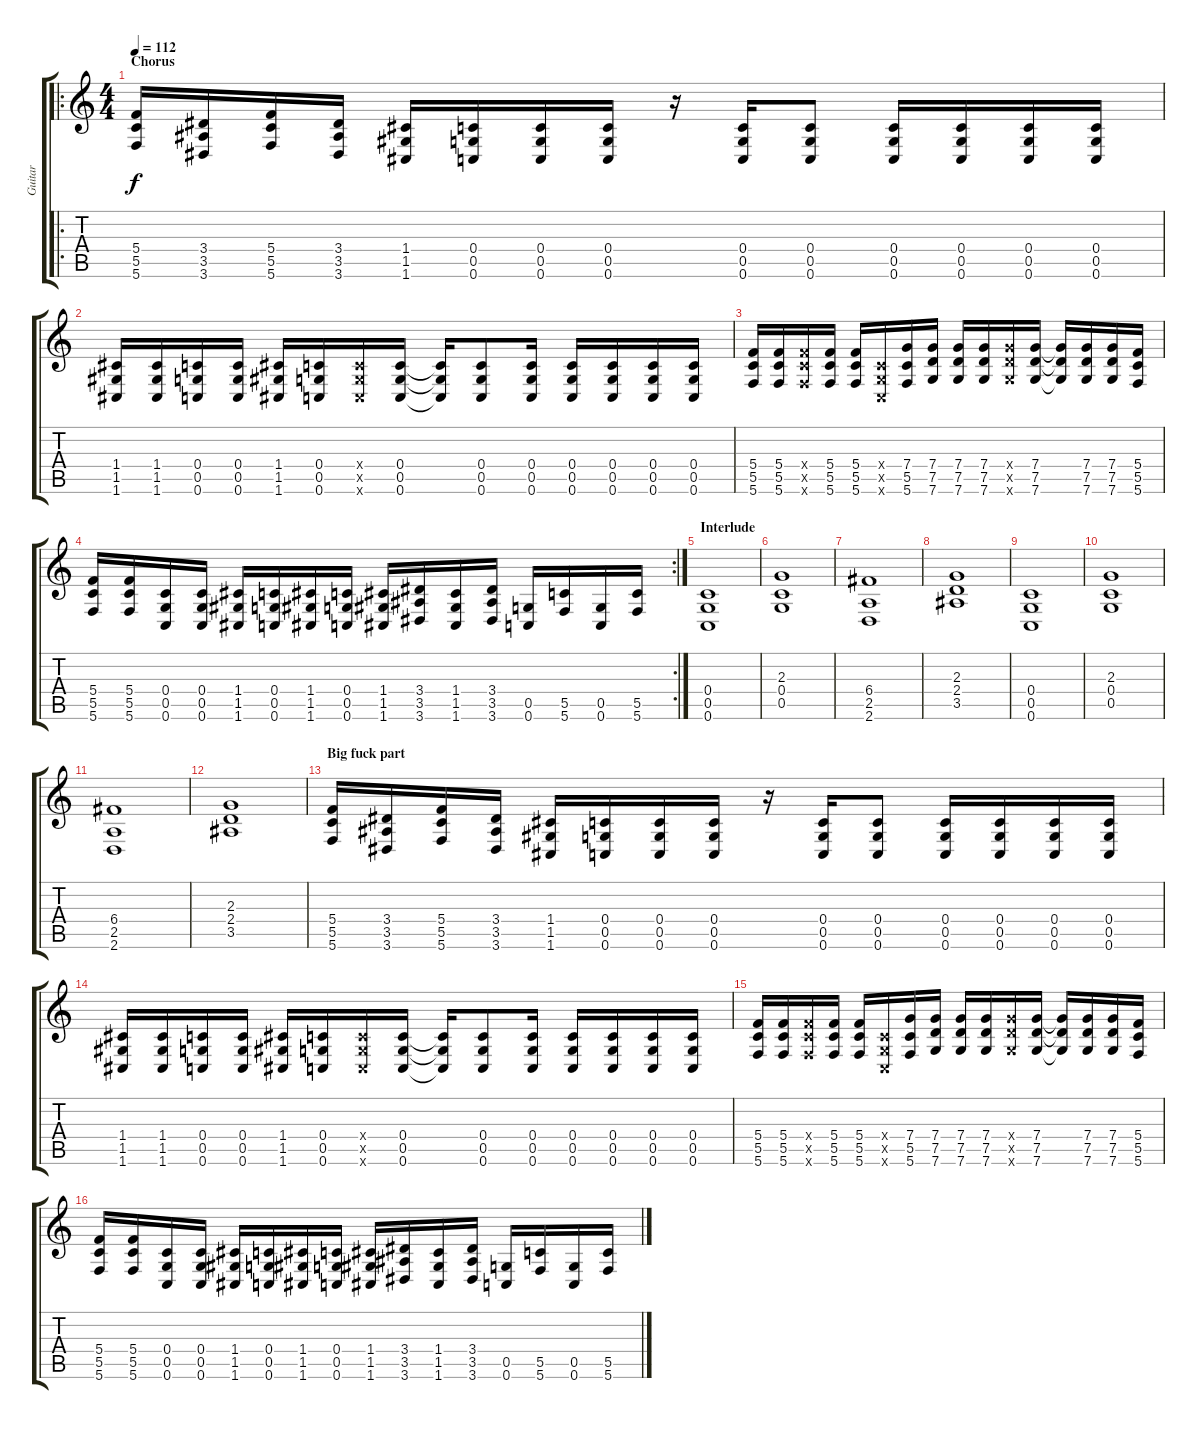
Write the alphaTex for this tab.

\track ("Guitar" "Guitar") {instrument distortionguitar}
\staff {score tabs}
\tuning (D4 A3 F3 C3 G2 C2) {hide}
\ro
\ts (4 4)
\section ("" "Chorus")
\tempo 112
\clef g2
\ks c
(5.4 5.5 5.6).16{dy f} (3.4 3.5 3.6).16 (5.4 5.5 5.6).16 (3.4 3.5 3.6).16 (1.4 1.5 1.6).16 (0.4 0.5 0.6).16 (0.4 0.5 0.6).16 (0.4 0.5 0.6).16 r.16 (0.4 0.5 0.6).16 (0.4 0.5 0.6).8 (0.4 0.5 0.6).16 (0.4 0.5 0.6).16 (0.4 0.5 0.6).16 (0.4 0.5 0.6).16 |
(1.4 1.5 1.6).16 (1.4 1.5 1.6).16 (0.4 0.5 0.6).16 (0.4 0.5 0.6).16 (1.4 1.5 1.6).16 (0.4 0.5 0.6).16 (0.4{x} 0.5{x} 0.6{x}).16 (0.4 0.5 0.6).16 (0.4{t} 0.5{t} 0.6{t}).16 (0.4 0.5 0.6).8 (0.4 0.5 0.6).16 (0.4 0.5 0.6).16 (0.4 0.5 0.6).16 (0.4 0.5 0.6).16 (0.4 0.5 0.6).16 |
(5.4 5.5 5.6).16 (5.4 5.5 5.6).16 (5.4{x} 5.5{x} 5.6{x}).16 (5.4 5.5 5.6).16 (5.4 5.5 5.6).16 (0.4{x} 0.5{x} 0.6{x}).16 (7.4 5.5 5.6).16 (7.4 7.5 7.6).16 (7.4 7.5 7.6).16 (7.4 7.5 7.6).16 (7.4{x} 7.5{x} 7.6{x}).16 (7.4 7.5 7.6).16 (7.4{t} 7.5{t} 7.6{t}).16 (7.4 7.5 7.6).16 (7.4 7.5 7.6).16 (5.4 5.5 5.6).16 |
\rc 2
(5.4 5.5 5.6).16 (5.4 5.5 5.6).16 (0.4 0.5 0.6).16 (0.4 0.5 0.6).16 (1.4 1.5 1.6).16 (0.4 0.5 0.6).16 (1.4 1.5 1.6).16 (0.4 0.5 0.6).16 (1.4 1.5 1.6).16 (3.4 3.5 3.6).16 (1.4 1.5 1.6).16 (3.4 3.5 3.6).16 (0.5 0.6).16 (5.5 5.6).16 (0.5 0.6).16 (5.5 5.6).16 |
\section ("" "Interlude")
(0.4 0.5 0.6).1{volume 12} |
(2.3 0.4 0.5).1 |
(6.4 2.5 2.6).1 |
(2.3 2.4 3.5).1 |
(0.4 0.5 0.6).1 |
(2.3 0.4 0.5).1 |
(6.4 2.5 2.6).1 |
(2.3 2.4 3.5).1 |
\section ("" "Big fuck part")
(5.4 5.5 5.6).16 (3.4 3.5 3.6).16 (5.4 5.5 5.6).16 (3.4 3.5 3.6).16 (1.4 1.5 1.6).16 (0.4 0.5 0.6).16 (0.4 0.5 0.6).16 (0.4 0.5 0.6).16 r.16 (0.4 0.5 0.6).16 (0.4 0.5 0.6).8 (0.4 0.5 0.6).16 (0.4 0.5 0.6).16 (0.4 0.5 0.6).16 (0.4 0.5 0.6).16 |
(1.4 1.5 1.6).16 (1.4 1.5 1.6).16 (0.4 0.5 0.6).16 (0.4 0.5 0.6).16 (1.4 1.5 1.6).16 (0.4 0.5 0.6).16 (0.4{x} 0.5{x} 0.6{x}).16 (0.4 0.5 0.6).16 (0.4{t} 0.5{t} 0.6{t}).16 (0.4 0.5 0.6).8 (0.4 0.5 0.6).16 (0.4 0.5 0.6).16 (0.4 0.5 0.6).16 (0.4 0.5 0.6).16 (0.4 0.5 0.6).16 |
(5.4 5.5 5.6).16 (5.4 5.5 5.6).16 (5.4{x} 5.5{x} 5.6{x}).16 (5.4 5.5 5.6).16 (5.4 5.5 5.6).16 (0.4{x} 0.5{x} 0.6{x}).16 (7.4 5.5 5.6).16 (7.4 7.5 7.6).16 (7.4 7.5 7.6).16 (7.4 7.5 7.6).16 (7.4{x} 7.5{x} 7.6{x}).16 (7.4 7.5 7.6).16 (7.4{t} 7.5{t} 7.6{t}).16 (7.4 7.5 7.6).16 (7.4 7.5 7.6).16 (5.4 5.5 5.6).16 |
(5.4 5.5 5.6).16 (5.4 5.5 5.6).16 (0.4 0.5 0.6).16 (0.4 0.5 0.6).16 (1.4 1.5 1.6).16 (0.4 0.5 0.6).16 (1.4 1.5 1.6).16 (0.4 0.5 0.6).16 (1.4 1.5 1.6).16 (3.4 3.5 3.6).16 (1.4 1.5 1.6).16 (3.4 3.5 3.6).16 (0.5 0.6).16 (5.5 5.6).16 (0.5 0.6).16 (5.5 5.6).16
